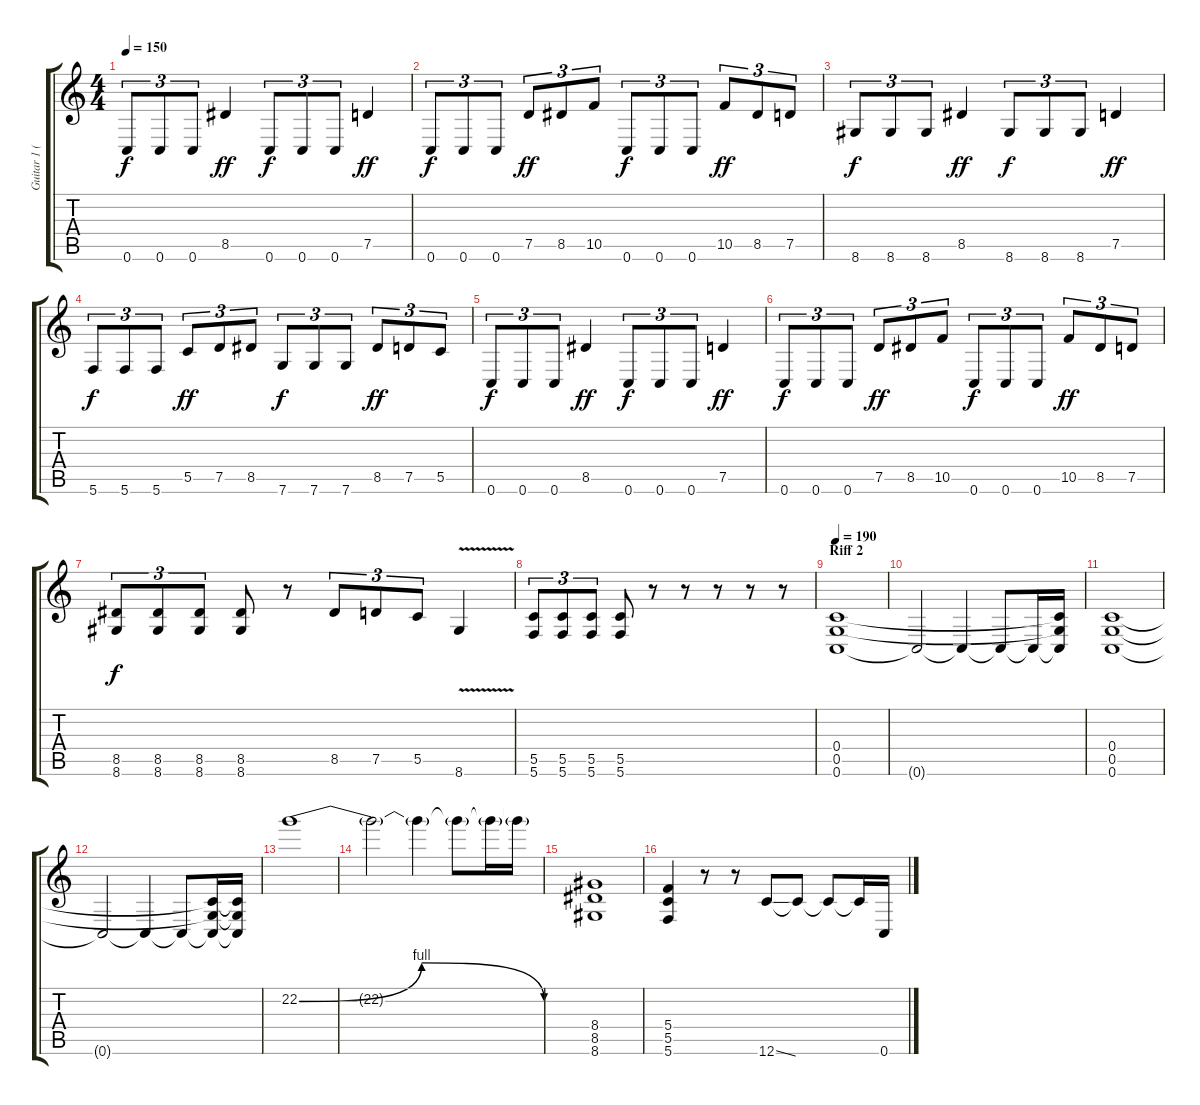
\track ("Guitar 1 (Hipa)" "Guitar 1 (") {instrument distortionguitar}
\staff {score tabs}
\tuning (D4 A3 F3 C3 G2 C2) {hide}
\ts (4 4)
\tempo 150
\clef g2
\ks c
0.6.8{tu (3 2) dy f} 0.6.8{tu (3 2)} 0.6.8{tu (3 2)} 8.5.4{dy ff} 0.6.8{tu (3 2) dy f} 0.6.8{tu (3 2)} 0.6.8{tu (3 2)} 7.5.4{dy ff} |
0.6.8{tu (3 2) dy f} 0.6.8{tu (3 2)} 0.6.8{tu (3 2)} 7.5.8{tu (3 2) dy ff} 8.5.8{tu (3 2)} 10.5.8{tu (3 2)} 0.6.8{tu (3 2) dy f} 0.6.8{tu (3 2)} 0.6.8{tu (3 2)} 10.5.8{tu (3 2) dy ff} 8.5.8{tu (3 2)} 7.5.8{tu (3 2)} |
8.6.8{tu (3 2) dy f} 8.6.8{tu (3 2)} 8.6.8{tu (3 2)} 8.5.4{dy ff} 8.6.8{tu (3 2) dy f} 8.6.8{tu (3 2)} 8.6.8{tu (3 2)} 7.5.4{dy ff} |
5.6.8{tu (3 2) dy f} 5.6.8{tu (3 2)} 5.6.8{tu (3 2)} 5.5.8{tu (3 2) dy ff} 7.5.8{tu (3 2)} 8.5.8{tu (3 2)} 7.6.8{tu (3 2) dy f} 7.6.8{tu (3 2)} 7.6.8{tu (3 2)} 8.5.8{tu (3 2) dy ff} 7.5.8{tu (3 2)} 5.5.8{tu (3 2)} |
0.6.8{tu (3 2) dy f} 0.6.8{tu (3 2)} 0.6.8{tu (3 2)} 8.5.4{dy ff} 0.6.8{tu (3 2) dy f} 0.6.8{tu (3 2)} 0.6.8{tu (3 2)} 7.5.4{dy ff} |
0.6.8{tu (3 2) dy f} 0.6.8{tu (3 2)} 0.6.8{tu (3 2)} 7.5.8{tu (3 2) dy ff} 8.5.8{tu (3 2)} 10.5.8{tu (3 2)} 0.6.8{tu (3 2) dy f} 0.6.8{tu (3 2)} 0.6.8{tu (3 2)} 10.5.8{tu (3 2) dy ff} 8.5.8{tu (3 2)} 7.5.8{tu (3 2)} |
(8.5 8.6).8{tu (3 2) dy f} (8.5 8.6).8{tu (3 2)} (8.5 8.6).8{tu (3 2)} (8.5 8.6).8 r.8 8.5.8{tu (3 2)} 7.5.8{tu (3 2)} 5.5.8{tu (3 2)} 8.6{v}.4 |
(5.5 5.6).8{tu (3 2)} (5.5 5.6).8{tu (3 2)} (5.5 5.6).8{tu (3 2)} (5.5 5.6).8 r.8 r.8 r.8 r.8 r.8 |
\section ("" "Riff 2")
\tempo 190
(0.4 0.5 0.6).1 |
0.6{t}.2 0.6{t}.4 0.6{t}.8 0.6{t}.16 (0.4{t} 0.5{t} 0.6{t}).16 |
(0.4 0.5 0.6).1 |
0.6{t}.2 0.6{t}.4 0.6{t}.8 (0.4{t} 0.5{t} 0.6{t}).16 (0.4{t} 0.5{t} 0.6{t}).16 |
22.2{be (bendrelease 0 0 30 4 30 4 60 0)}.1 |
22.2{t}.2 22.2{t}.4 22.2{t}.8 22.2{t}.16 22.2{t}.16 |
(8.4 8.5 8.6).1 |
(5.4 5.5 5.6).4 r.8 r.8 12.6{ss}.8 12.6{t}.8 12.6{t}.8 12.6{t}.16 0.6.16
